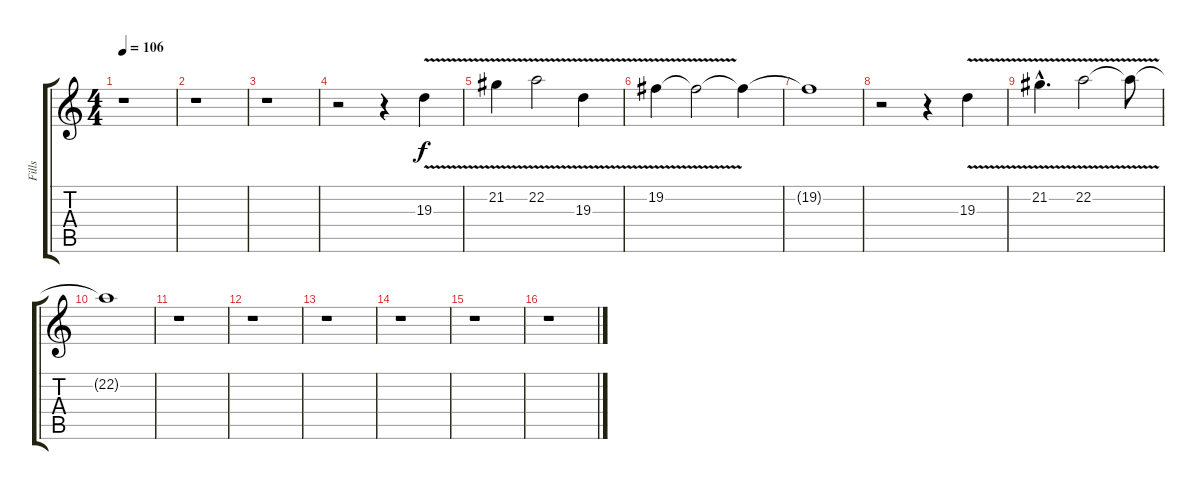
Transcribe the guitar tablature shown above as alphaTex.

\track ("Fills" "Fills") {instrument ocarina}
\staff {score tabs}
\tuning (E4 B3 G3 D3 A2 E2) {hide}
\ts (4 4)
\tempo 106
\clef g2
\ks c
r.1{dy f instrument ocarina} |
r.1 |
r.1 |
r.2 r.4 19.3{v}.4 |
21.2{v}.4 22.2{v}.2 19.3{v}.4 |
19.2{v}.4 19.2{t}.2 19.2{t}.4 |
19.2{t}.1 |
r.2 r.4 19.3{v}.4 |
21.2{v hac}.4{d} 22.2{v}.2 22.2{t}.8 |
22.2{t}.1 |
r.1 |
r.1 |
r.1 |
r.1 |
r.1 |
r.1
